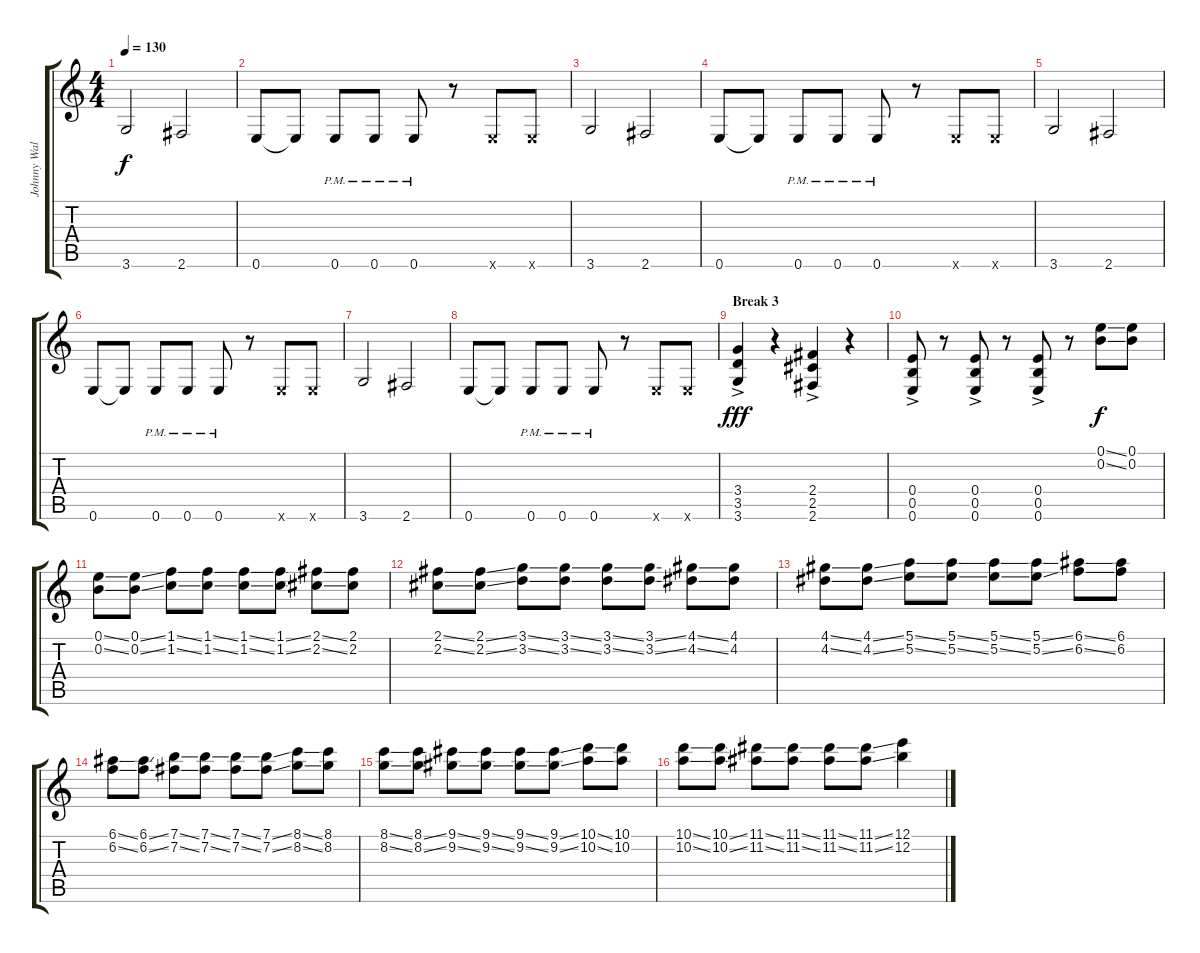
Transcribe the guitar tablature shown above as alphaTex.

\track ("Johnny Walker (Slide guitar)" "Johnny Wal") {instrument electricguitarjazz}
\staff {score tabs}
\tuning (E4 B3 Ab3 E3 B2 E2) {hide}
\ts (4 4)
\tempo 130
\clef g2
\ks c
3.6.2{dy f} 2.6.2 |
0.6.8 0.6{t}.8 0.6{pm}.8 0.6{pm}.8 0.6{pm}.8 r.8 0.6{x}.8 0.6{x}.8 |
3.6.2 2.6.2 |
0.6.8 0.6{t}.8 0.6{pm}.8 0.6{pm}.8 0.6{pm}.8 r.8 0.6{x}.8 0.6{x}.8 |
3.6.2 2.6.2 |
0.6.8 0.6{t}.8 0.6{pm}.8 0.6{pm}.8 0.6{pm}.8 r.8 0.6{x}.8 0.6{x}.8 |
3.6.2 2.6.2 |
0.6.8 0.6{t}.8 0.6{pm}.8 0.6{pm}.8 0.6{pm}.8 r.8 0.6{x}.8 0.6{x}.8 |
\section ("" "Break 3")
(3.4{ac} 3.5{ac} 3.6{ac}).4{dy fff} r.4 (2.4{ac} 2.5{ac} 2.6{ac}).4 r.4 |
(0.4{ac} 0.5{ac} 0.6{ac}).8 r.8 (0.4{ac} 0.5{ac} 0.6{ac}).8 r.8 (0.4{ac} 0.5{ac} 0.6{ac}).8 r.8 (0.1{ss} 0.2{ss}).8{dy f} (0.1 0.2).8 |
(0.1{ss} 0.2{ss}).8 (0.1{ss} 0.2{ss}).8 (1.1{ss} 1.2{ss}).8 (1.1{ss} 1.2{ss}).8 (1.1{ss} 1.2{ss}).8 (1.1{ss} 1.2{ss}).8 (2.1{ss} 2.2{ss}).8 (2.1 2.2).8 |
(2.1{ss} 2.2{ss}).8 (2.1{ss} 2.2{ss}).8 (3.1{ss} 3.2{ss}).8 (3.1{ss} 3.2{ss}).8 (3.1{ss} 3.2{ss}).8 (3.1{ss} 3.2{ss}).8 (4.1{ss} 4.2{ss}).8 (4.1 4.2).8 |
(4.1{ss} 4.2{ss}).8 (4.1{ss} 4.2{ss}).8 (5.1{ss} 5.2{ss}).8 (5.1{ss} 5.2{ss}).8 (5.1{ss} 5.2{ss}).8 (5.1{ss} 5.2{ss}).8 (6.1{ss} 6.2{ss}).8 (6.1 6.2).8 |
(6.1{ss} 6.2{ss}).8 (6.1{ss} 6.2{ss}).8 (7.1{ss} 7.2{ss}).8 (7.1{ss} 7.2{ss}).8 (7.1{ss} 7.2{ss}).8 (7.1{ss} 7.2{ss}).8 (8.1{ss} 8.2{ss}).8 (8.1 8.2).8 |
(8.1{ss} 8.2{ss}).8 (8.1{ss} 8.2{ss}).8 (9.1{ss} 9.2{ss}).8 (9.1{ss} 9.2{ss}).8 (9.1{ss} 9.2{ss}).8 (9.1{ss} 9.2{ss}).8 (10.1{ss} 10.2{ss}).8 (10.1 10.2).8 |
(10.1{ss} 10.2{ss}).8 (10.1{ss} 10.2{ss}).8 (11.1{ss} 11.2{ss}).8 (11.1{ss} 11.2{ss}).8 (11.1{ss} 11.2{ss}).8 (11.1{ss} 11.2{ss}).8 (12.1 12.2).4
